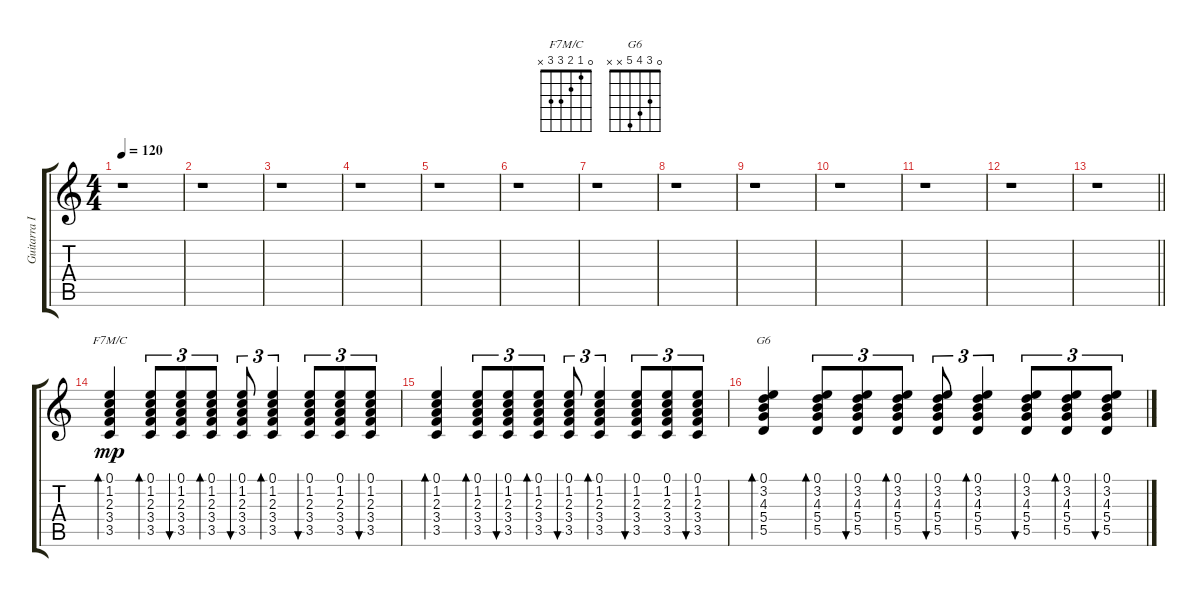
\track ("Guitarra I" "Guitarra I") {instrument acousticguitarsteel}
\staff {score tabs}
\tuning (E4 B3 G3 D3 A2 E2) {hide}
\chord ("F7M/C" 0 1 2 3 3 x)
\chord ("G6" 0 3 4 5 x x)
\ts (4 4)
\tempo 120
\clef g2
\ks c
r.1{dy mp} |
r.1 |
r.1 |
r.1 |
r.1 |
r.1 |
r.1 |
r.1 |
r.1 |
r.1 |
r.1 |
r.1 |
\barLineRight lightlight
r.1 |
(0.1 1.2 2.3 3.4 3.5).4{bd 30 ch "F7M/C"} (0.1 1.2 2.3 3.4 3.5).8{tu (3 2) bd 30} (0.1 1.2 2.3 3.4 3.5).8{tu (3 2) bu 30} (0.1 1.2 2.3 3.4 3.5).8{tu (3 2) bd 30} (0.1 1.2 2.3 3.4 3.5).8{tu (3 2) bu 30} (0.1 1.2 2.3 3.4 3.5).4{tu (3 2) bd 30} (0.1 1.2 2.3 3.4 3.5).8{tu (3 2) bu 30} (0.1 1.2 2.3 3.4 3.5).8{tu (3 2)} (0.1 1.2 2.3 3.4 3.5).8{tu (3 2) bu 30} |
(0.1 1.2 2.3 3.4 3.5).4{bd 30} (0.1 1.2 2.3 3.4 3.5).8{tu (3 2) bd 30} (0.1 1.2 2.3 3.4 3.5).8{tu (3 2) bu 30} (0.1 1.2 2.3 3.4 3.5).8{tu (3 2) bd 30} (0.1 1.2 2.3 3.4 3.5).8{tu (3 2) bu 30} (0.1 1.2 2.3 3.4 3.5).4{tu (3 2) bd 30} (0.1 1.2 2.3 3.4 3.5).8{tu (3 2) bu 30} (0.1 1.2 2.3 3.4 3.5).8{tu (3 2)} (0.1 1.2 2.3 3.4 3.5).8{tu (3 2) bu 30} |
(0.1 3.2 4.3 5.4 5.5).4{bd 30 ch "G6"} (0.1 3.2 4.3 5.4 5.5).8{tu (3 2) bd 30} (0.1 3.2 4.3 5.4 5.5).8{tu (3 2) bu 30} (0.1 3.2 4.3 5.4 5.5).8{tu (3 2) bd 30} (0.1 3.2 4.3 5.4 5.5).8{tu (3 2) bu 30} (0.1 3.2 4.3 5.4 5.5).4{tu (3 2) bd 30} (0.1 3.2 4.3 5.4 5.5).8{tu (3 2) bu 30} (0.1 3.2 4.3 5.4 5.5).8{tu (3 2) bd 30} (0.1 3.2 4.3 5.4 5.5).8{tu (3 2) bu 30}
